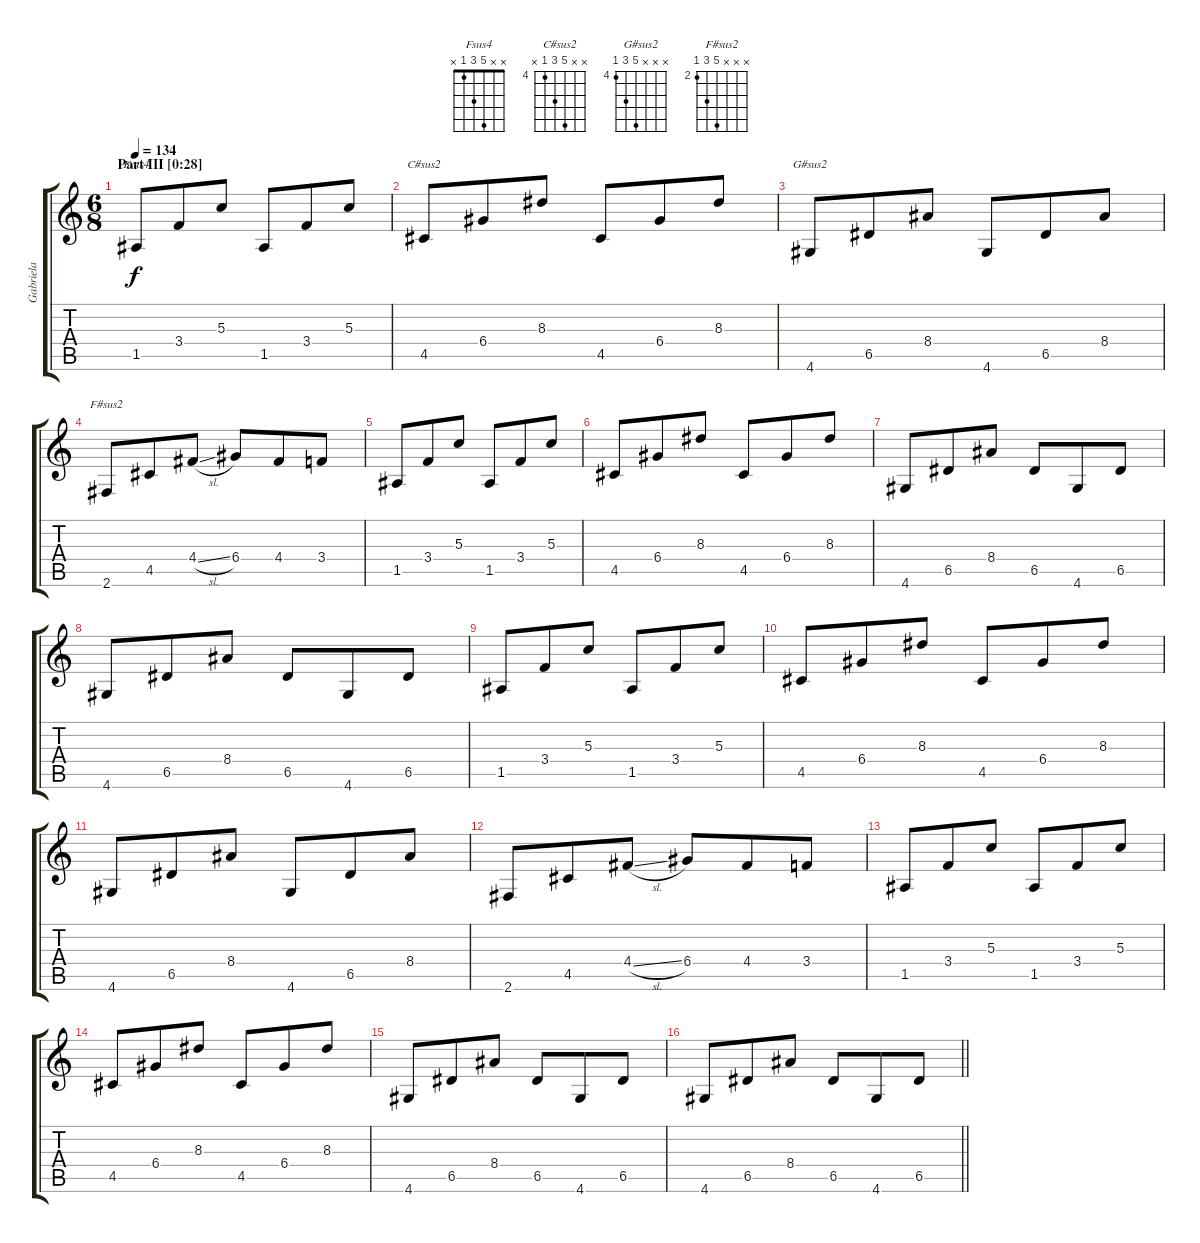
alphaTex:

\track ("Gabriela" "Gabriela") {instrument acousticguitarnylon}
\staff {score tabs}
\tuning (E4 B3 G3 D3 A2 E2) {hide}
\chord ("Fsus4" x x 5 3 1 x)
\chord ("C#sus2" x x 8 6 4 x) {firstfret 4}
\chord ("G#sus2" x x x 8 6 4) {firstfret 4}
\chord ("F#sus2" x x x 6 4 2) {firstfret 2}
\ts (6 8)
\section ("" "Part III [0:28]")
\tempo 134
\clef g2
\ks c
1.5.8{ch "Fsus4" dy f} 3.4.8 5.3.8 1.5.8 3.4.8 5.3.8 |
4.5.8{ch "C#sus2"} 6.4.8 8.3.8 4.5.8 6.4.8 8.3.8 |
4.6.8{ch "G#sus2"} 6.5.8 8.4.8 4.6.8 6.5.8 8.4.8 |
2.6.8{ch "F#sus2"} 4.5.8 4.4{sl}.8 6.4.8 4.4.8 3.4.8 |
1.5.8 3.4.8 5.3.8 1.5.8 3.4.8 5.3.8 |
4.5.8 6.4.8 8.3.8 4.5.8 6.4.8 8.3.8 |
4.6.8 6.5.8 8.4.8 6.5.8 4.6.8 6.5.8 |
4.6.8 6.5.8 8.4.8 6.5.8 4.6.8 6.5.8 |
1.5.8 3.4.8 5.3.8 1.5.8 3.4.8 5.3.8 |
4.5.8 6.4.8 8.3.8 4.5.8 6.4.8 8.3.8 |
4.6.8 6.5.8 8.4.8 4.6.8 6.5.8 8.4.8 |
2.6.8 4.5.8 4.4{sl}.8 6.4.8 4.4.8 3.4.8 |
1.5.8 3.4.8 5.3.8 1.5.8 3.4.8 5.3.8 |
4.5.8 6.4.8 8.3.8 4.5.8 6.4.8 8.3.8 |
4.6.8 6.5.8 8.4.8 6.5.8 4.6.8 6.5.8 |
\barLineRight lightlight
4.6.8 6.5.8 8.4.8 6.5.8 4.6.8 6.5.8
